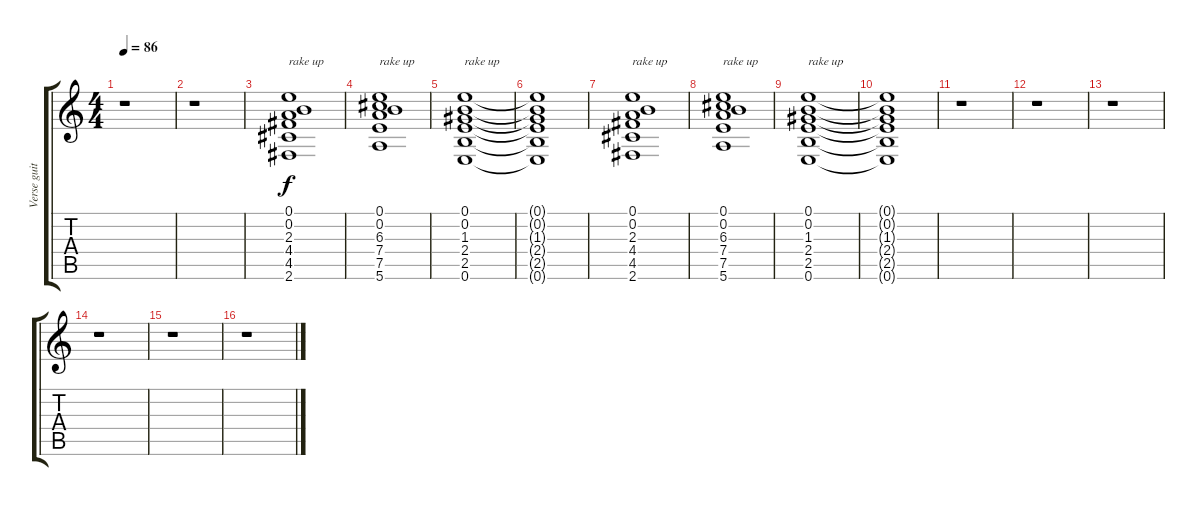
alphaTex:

\track ("Verse guitar" "Verse guit") {instrument acousticguitarsteel}
\staff {score tabs}
\tuning (E4 B3 G3 D3 A2 E2) {hide}
\ts (4 4)
\tempo 86
\clef g2
\ks c
r.1{dy f} |
r.1 |
(0.1 0.2 2.3 4.4 4.5 2.6).1{txt "rake up"} |
(0.1 0.2 6.3 7.4 7.5 5.6).1{txt "rake up"} |
(0.1 0.2 1.3 2.4 2.5 0.6).1{txt "rake up"} |
(0.1{t} 0.2{t} 1.3{t} 2.4{t} 2.5{t} 0.6{t}).1 |
(0.1 0.2 2.3 4.4 4.5 2.6).1{txt "rake up"} |
(0.1 0.2 6.3 7.4 7.5 5.6).1{txt "rake up"} |
(0.1 0.2 1.3 2.4 2.5 0.6).1{txt "rake up"} |
(0.1{t} 0.2{t} 1.3{t} 2.4{t} 2.5{t} 0.6{t}).1 |
r.1 |
r.1 |
r.1 |
r.1 |
r.1 |
r.1
